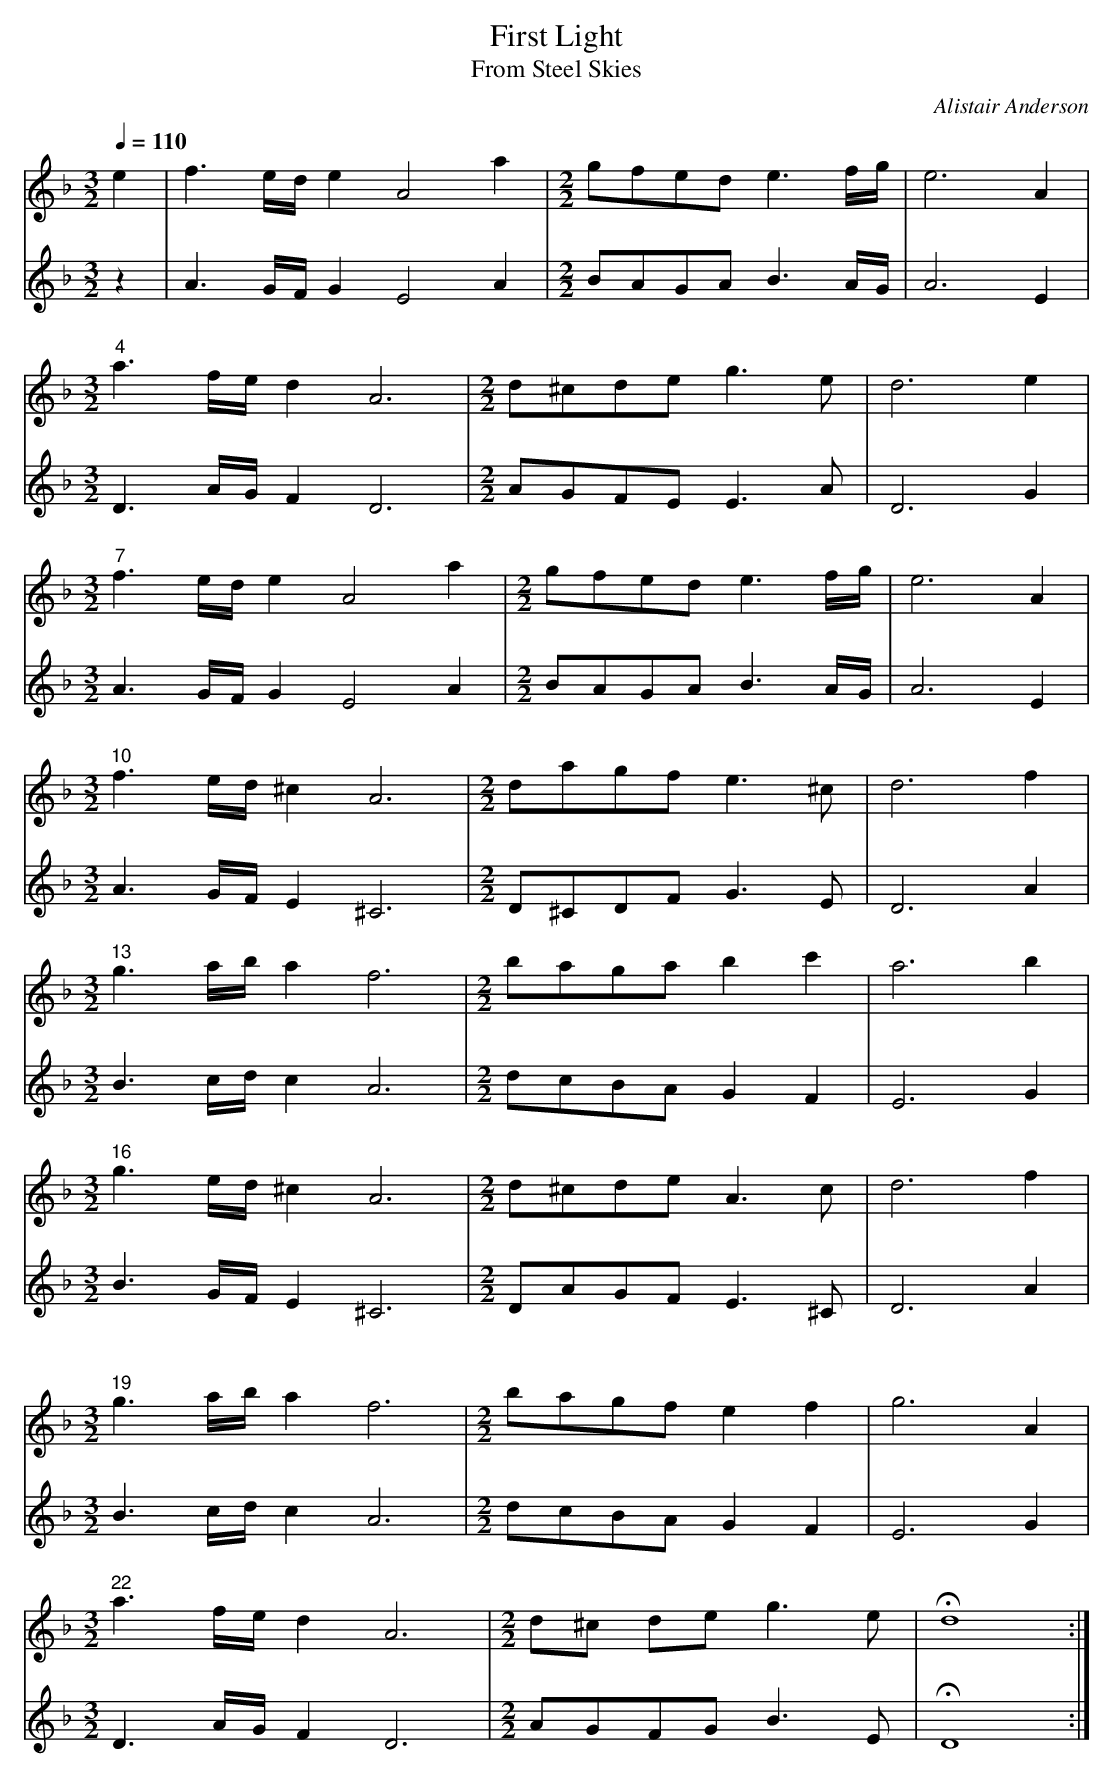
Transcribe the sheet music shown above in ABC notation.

X:1
T:First Light
T:From Steel Skies
C:Alistair Anderson
Q:1/4=110
M:3/2
L:1/8
K:F
V:1
e2 | f3 e/d/ e2 A4 a2 | [M:2/2]gfed e3 f/g/ | e6 A2 |
V:2
z2 | A3 G/F/ G2 E4 A2 | [M:2/2]BAGA B3 A/G/ | A6 E2 |
V:1
"4"[M:3/2] a3 f/e/ d2 A6 | [M:2/2]d^cde g3 e | d6 e2 |
V:2
[M:3/2] D3 A/G/ F2 D6 | [M:2/2]AGFE E3 A | D6 G2 |
V:1
"7"[M:3/2]f3 e/d/ e2 A4 a2 | [M:2/2]gfed e3 f/g/ | e6 A2 |
V:2
[M:3/2]A3 G/F/ G2 E4 A2 | [M:2/2]BAGA B3 A/G/ | A6 E2 |
V:1
"10"[M:3/2]f3e/d/ ^c2 A6 | [M:2/2]dagf e3 ^c | d6 f2 |
V:2
[M:3/2]A3 G/F/ E2 ^C6 | [M:2/2]D^CDF G3 E | D6 A2 |
V:1
"13"[M:3/2]g3 a/b/ a2 f6| [M:2/2]baga b2 c'2 | a6 b2 |
V:2
[M:3/2]B3 c/d/ c2 A6 | [M:2/2]dcBA G2 F2 | E6 G2 |
V:1
"16"[M:3/2]g3 e/d/ ^c2 A6 | [M:2/2]d^cde A3 c | d6 f2 |
V:2
[M:3/2]B3 G/F/ E2 ^C6 | [M:2/2]DAGF E3 ^C | D6A2 |
V:1
"19"[M:3/2]g3 a/b/ a2 f6 | [M:2/2] bagf e2 f2 | g6 A2 |
V:2
[M:3/2]B3 c/d/ c2 A6 | [M:2/2] dcBA G2 F2 | E6 G2 |
V:1
"22"[M:3/2]a3 f/e/ d2 A6 | [M:2/2]d^c de g3 e | Hd8 :|
V:2
[M:3/2]D3 A/G/ F2 D6 | [M:2/2]AGFG B3 E | HD8 :|
